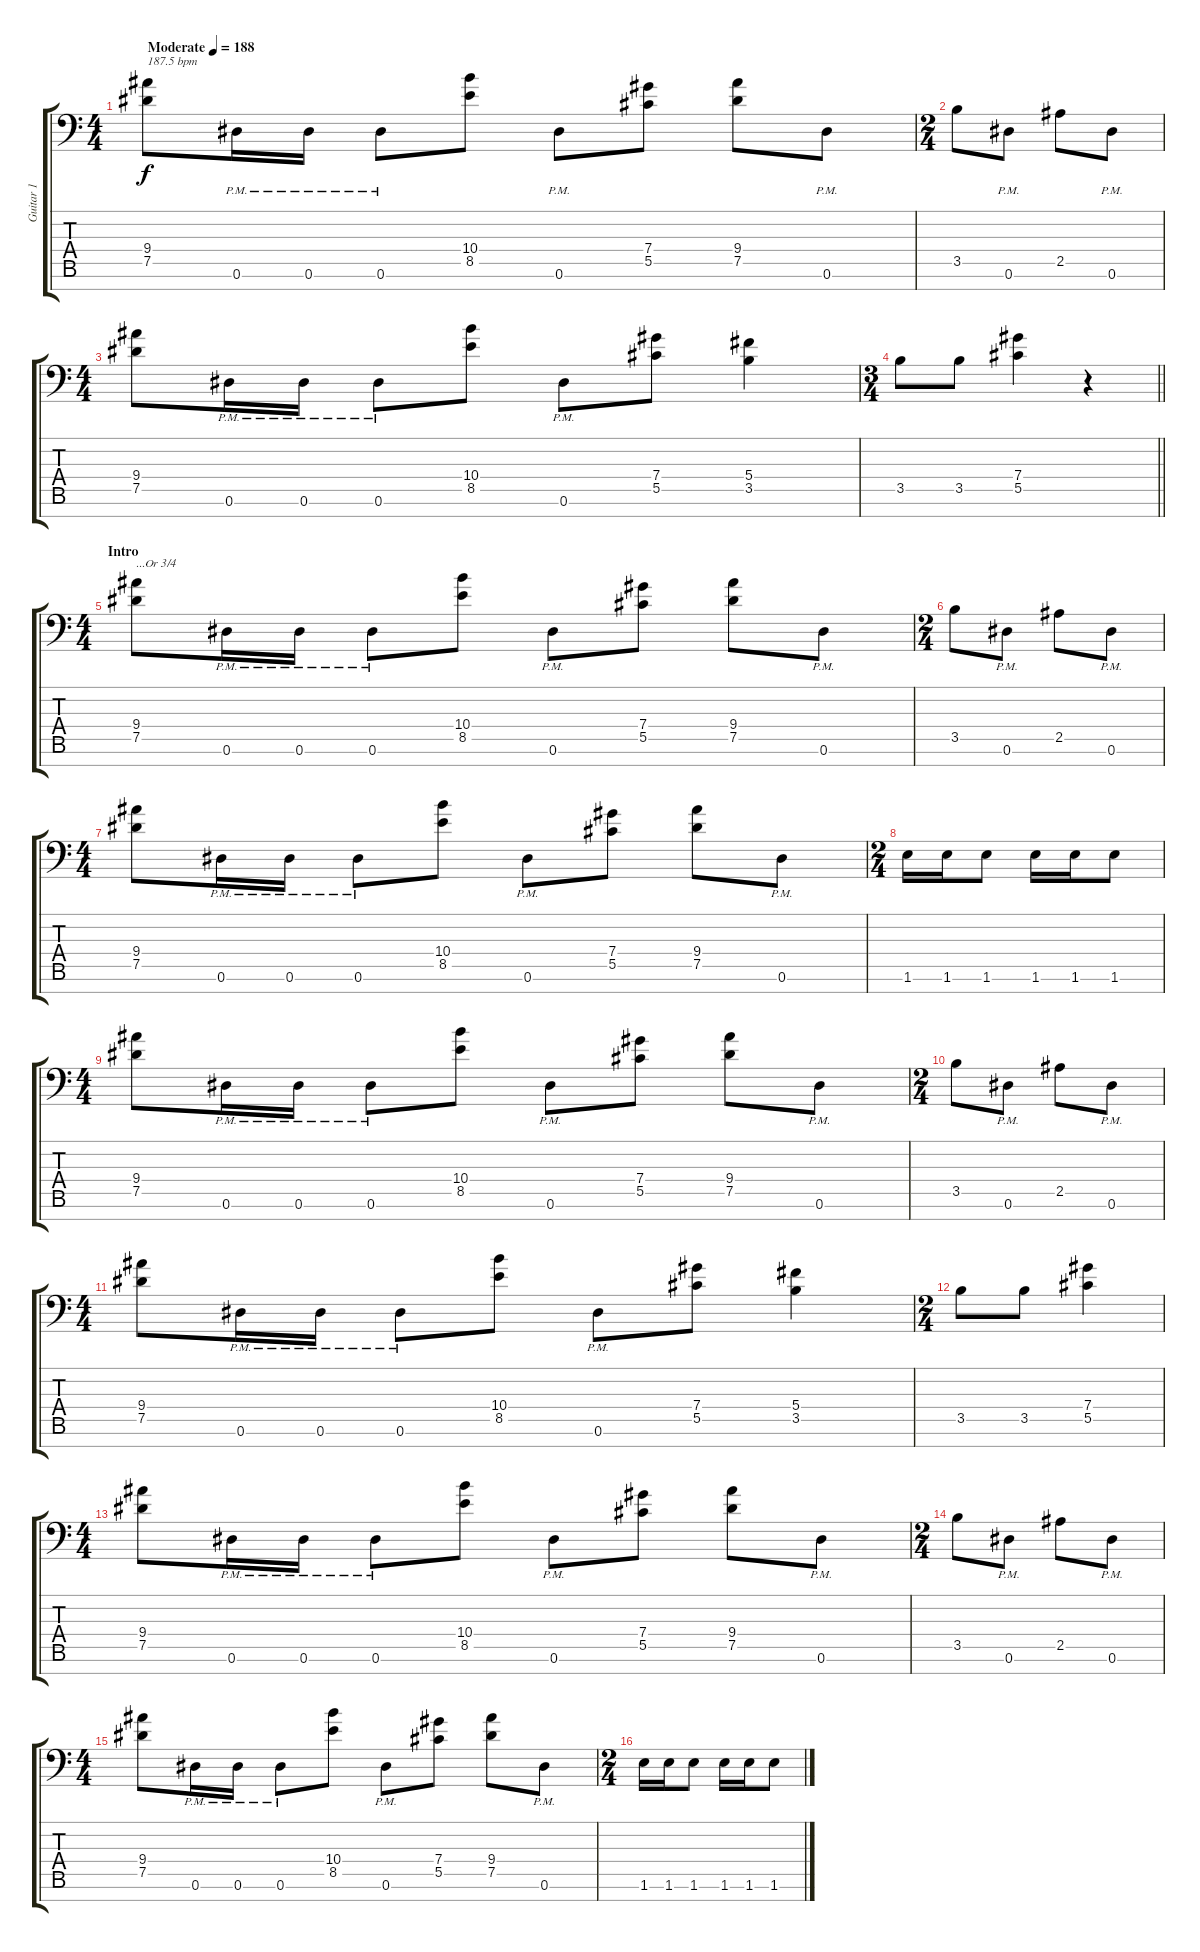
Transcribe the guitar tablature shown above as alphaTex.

\track ("Guitar 1" "Guitar 1") {instrument distortionguitar}
\staff {score tabs}
\tuning (Eb4 Bb3 Gb3 Db3 Ab2 Eb2 Bb1) {hide}
\ts (4 4)
\tempo (188 "Moderate")
\clef f4
\ks c
(9.4 7.5).8{txt "187.5 bpm " dy f instrument distortionguitar} 0.6{pm}.16 0.6{pm}.16 0.6{pm}.8 (10.4 8.5).8 0.6{pm}.8 (7.4 5.5).8 (9.4 7.5).8 0.6{pm}.8 |
\ts (2 4)
3.5.8 0.6{pm}.8 2.5.8 0.6{pm}.8 |
\ts (4 4)
(9.4 7.5).8 0.6{pm}.16 0.6{pm}.16 0.6{pm}.8 (10.4 8.5).8 0.6{pm}.8 (7.4 5.5).8 (5.4 3.5).4 |
\ts (3 4)
\barLineRight lightlight
3.5.8 3.5.8 (7.4 5.5).4 r.4 |
\ts (4 4)
\section ("" "Intro")
(9.4 7.5).8{txt "...Or 3/4"} 0.6{pm}.16 0.6{pm}.16 0.6{pm}.8 (10.4 8.5).8 0.6{pm}.8 (7.4 5.5).8 (9.4 7.5).8 0.6{pm}.8 |
\ts (2 4)
3.5.8 0.6{pm}.8 2.5.8 0.6{pm}.8 |
\ts (4 4)
(9.4 7.5).8 0.6{pm}.16 0.6{pm}.16 0.6{pm}.8 (10.4 8.5).8 0.6{pm}.8 (7.4 5.5).8 (9.4 7.5).8 0.6{pm}.8 |
\ts (2 4)
1.6.16 1.6.16 1.6.8 1.6.16 1.6.16 1.6.8 |
\ts (4 4)
(9.4 7.5).8 0.6{pm}.16 0.6{pm}.16 0.6{pm}.8 (10.4 8.5).8 0.6{pm}.8 (7.4 5.5).8 (9.4 7.5).8 0.6{pm}.8 |
\ts (2 4)
3.5.8 0.6{pm}.8 2.5.8 0.6{pm}.8 |
\ts (4 4)
(9.4 7.5).8 0.6{pm}.16 0.6{pm}.16 0.6{pm}.8 (10.4 8.5).8 0.6{pm}.8 (7.4 5.5).8 (5.4 3.5).4 |
\ts (2 4)
3.5.8 3.5.8 (7.4 5.5).4 |
\ts (4 4)
(9.4 7.5).8 0.6{pm}.16 0.6{pm}.16 0.6{pm}.8 (10.4 8.5).8 0.6{pm}.8 (7.4 5.5).8 (9.4 7.5).8 0.6{pm}.8 |
\ts (2 4)
3.5.8 0.6{pm}.8 2.5.8 0.6{pm}.8 |
\ts (4 4)
(9.4 7.5).8 0.6{pm}.16 0.6{pm}.16 0.6{pm}.8 (10.4 8.5).8 0.6{pm}.8 (7.4 5.5).8 (9.4 7.5).8 0.6{pm}.8 |
\ts (2 4)
1.6.16 1.6.16 1.6.8 1.6.16 1.6.16 1.6.8
